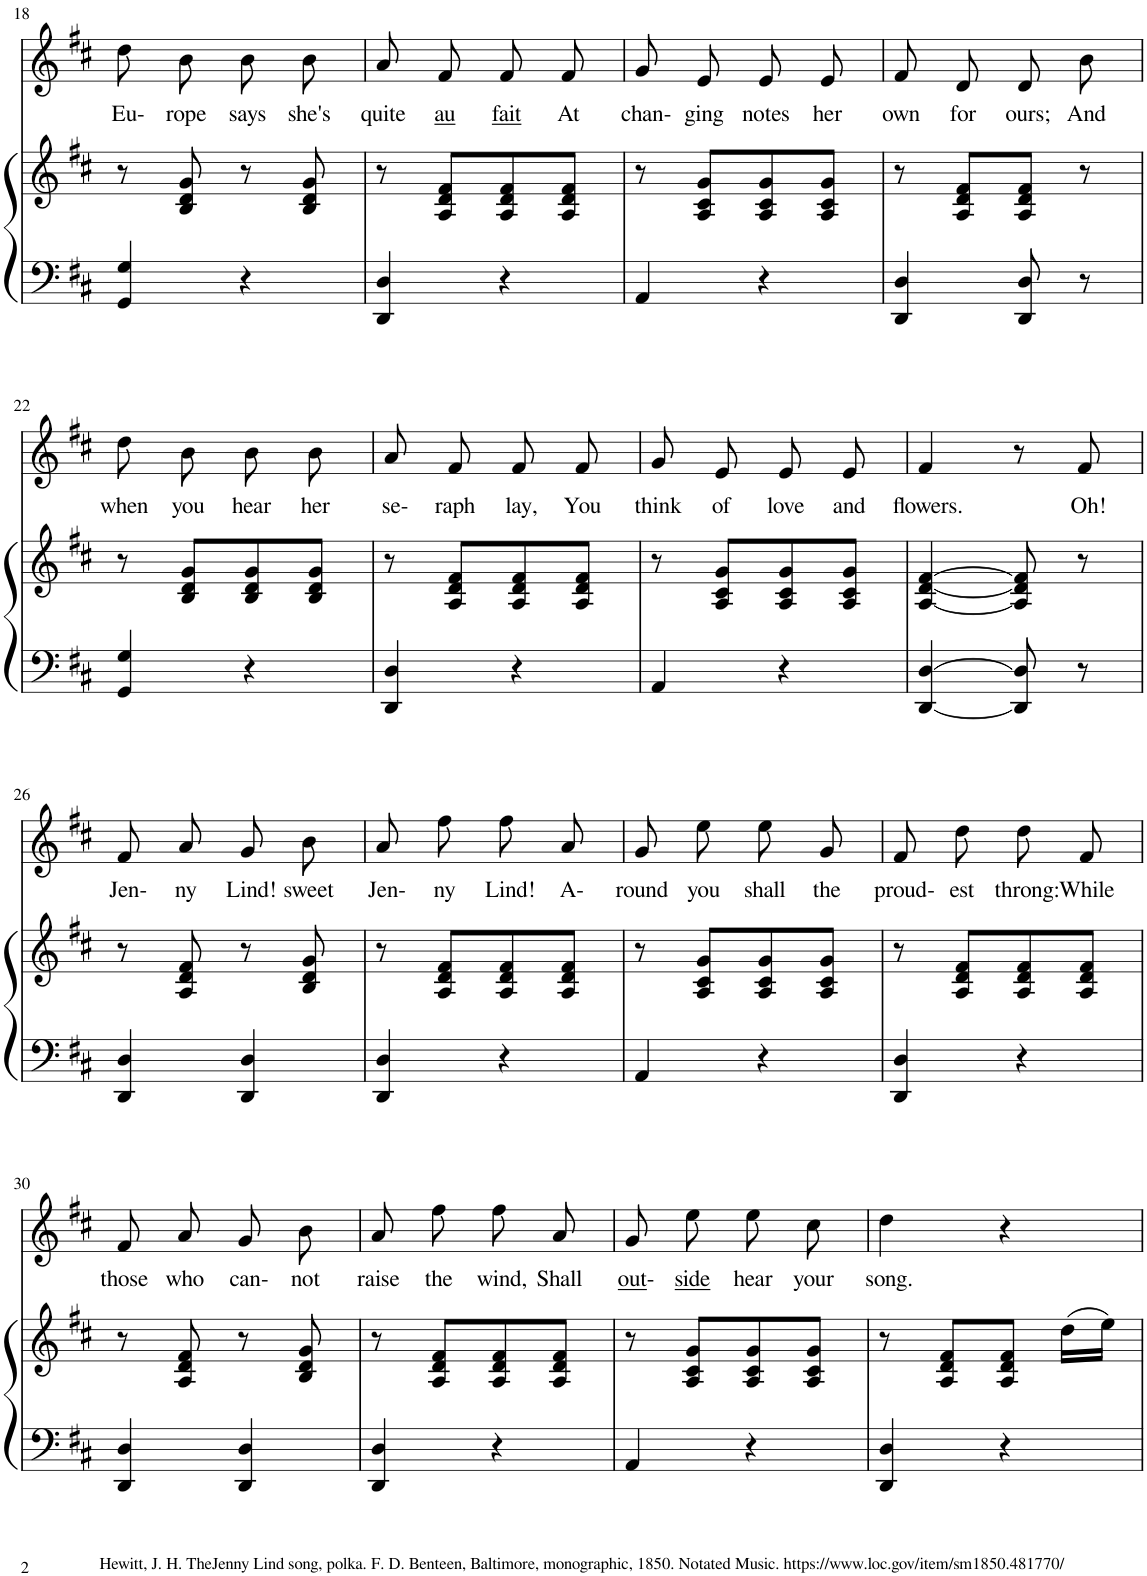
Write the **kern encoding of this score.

**kern	**kern	**kern	**text
*part2	*part2	*part1	*part1
*staff3	*staff2	*staff1	*staff1
*I"Piano	*	*I"Voice	*
*I'Pno	*	*	*
!!LO:PB:g=z
*clefF4	*clefG2	*clefG2	*
*k[f#c#]	*k[f#c#]	*k[f#c#]	*
*M2/4	*M2/4	*M2/4	*
=18	=18	=18	=18
!	!	!	!LO:LY:b
4GG/ 4G/	8r	8dd\L	Eu-
!	!	!	!LO:LY:b
.	8B/ 8d/ 8g/	8b\J	rope
!	!	!	!LO:LY:b
4r	8r	8b\L	says
!	!	!	!LO:LY:b
.	8B/ 8d/ 8g/	8b\J	she's
=19	=19	=19	=19
!	!	!	!LO:LY:b
4DD/ 4D/	8r	8a/L	quite
!	!	!	!LO:LY:b
.	8A/ 8d/ 8f#/L	8f#/J	au
!	!	!	!LO:LY:b
4r	8A/ 8d/ 8f#/	8f#/L	fait
!	!	!	!LO:LY:b
.	8A/ 8d/ 8f#/J	8f#/J	At
=20	=20	=20	=20
!	!	!	!LO:LY:b
4AA/	8r	8g/L	chan-
!	!	!	!LO:LY:b
.	8A/ 8c#/ 8g/L	8e/J	ging
!	!	!	!LO:LY:b
4r	8A/ 8c#/ 8g/	8e/L	notes
!	!	!	!LO:LY:b
.	8A/ 8c#/ 8g/J	8e/J	her
=21	=21	=21	=21
!	!	!	!LO:LY:b
4DD/ 4D/	8r	8f#/L	own
!	!	!	!LO:LY:b
.	8A/ 8d/ 8f#/L	8d/J	for
!	!	!	!LO:LY:b
8DD/ 8D/	8A/ 8d/ 8f#/J	8d/L	ours;
!	!	!	!LO:LY:b
8r	8r	8b/J	And
!!LO:LB:g=z
=22	=22	=22	=22
!	!	!	!LO:LY:b
4GG/ 4G/	8r	8dd\L	when
!	!	!	!LO:LY:b
.	8B/ 8d/ 8g/L	8b\J	you
!	!	!	!LO:LY:b
4r	8B/ 8d/ 8g/	8b\L	hear
!	!	!	!LO:LY:b
.	8B/ 8d/ 8g/J	8b\J	her
=23	=23	=23	=23
!	!	!	!LO:LY:b
4DD/ 4D/	8r	8a/L	se-
!	!	!	!LO:LY:b
.	8A/ 8d/ 8f#/L	8f#/J	raph
!	!	!	!LO:LY:b
4r	8A/ 8d/ 8f#/	8f#/L	lay,
!	!	!	!LO:LY:b
.	8A/ 8d/ 8f#/J	8f#/J	You
=24	=24	=24	=24
!	!	!	!LO:LY:b
4AA/	8r	8g/L	think
!	!	!	!LO:LY:b
.	8A/ 8c#/ 8g/L	8e/J	of
!	!	!	!LO:LY:b
4r	8A/ 8c#/ 8g/	8e/L	love
!	!	!	!LO:LY:b
.	8A/ 8c#/ 8g/J	8e/J	and
=25	=25	=25	=25
!	!	!	!LO:LY:b
[4DD/ [4D/	[4A/ [4d/ [4f#/	4f#/	flowers.
8DD/] 8D/]	8A/] 8d/] 8f#/]	8r	.
!	!	!	!LO:LY:b
8r	8r	8f#/	Oh!
!!LO:LB:g=z
=26	=26	=26	=26
!	!	!	!LO:LY:b
4DD/ 4D/	8r	8f#/L	Jen-
!	!	!	!LO:LY:b
.	8A/ 8d/ 8f#/	8a/J	ny
!	!	!	!LO:LY:b
4DD/ 4D/	8r	8g/L	Lind!
!	!	!	!LO:LY:b
.	8B/ 8d/ 8g/	8b/J	sweet
=27	=27	=27	=27
!	!	!	!LO:LY:b
4DD/ 4D/	8r	8a\L	Jen-
!	!	!	!LO:LY:b
.	8A/ 8d/ 8f#/L	8ff#\J	ny
!	!	!	!LO:LY:b
4r	8A/ 8d/ 8f#/	8ff#\L	Lind!
!	!	!	!LO:LY:b
.	8A/ 8d/ 8f#/J	8a\J	A-
=28	=28	=28	=28
!	!	!	!LO:LY:b
4AA/	8r	8g\L	round
!	!	!	!LO:LY:b
.	8A/ 8c#/ 8g/L	8ee\J	you
!	!	!	!LO:LY:b
4r	8A/ 8c#/ 8g/	8ee\L	shall
!	!	!	!LO:LY:b
.	8A/ 8c#/ 8g/J	8g\J	the
=29	=29	=29	=29
!	!	!	!LO:LY:b
4DD/ 4D/	8r	8f#/L	proud-
!	!	!	!LO:LY:b
.	8A/ 8d/ 8f#/L	8dd/J	est
!	!	!	!LO:LY:b
4r	8A/ 8d/ 8f#/	8dd/L	throng:
!	!	!	!LO:LY:b
.	8A/ 8d/ 8f#/J	8f#/J	While
!!LO:LB:g=z
=30	=30	=30	=30
!	!	!	!LO:LY:b
4DD/ 4D/	8r	8f#/L	those
!	!	!	!LO:LY:b
.	8A/ 8d/ 8f#/	8a/J	who
!	!	!	!LO:LY:b
4DD/ 4D/	8r	8g/L	can-
!	!	!	!LO:LY:b
.	8B/ 8d/ 8g/	8b/J	not
=31	=31	=31	=31
!	!	!	!LO:LY:b
4DD/ 4D/	8r	8a\L	raise
!	!	!	!LO:LY:b
.	8A/ 8d/ 8f#/L	8ff#\J	the
!	!	!	!LO:LY:b
4r	8A/ 8d/ 8f#/	8ff#\L	wind,
!	!	!	!LO:LY:b
.	8A/ 8d/ 8f#/J	8a\J	Shall
=32	=32	=32	=32
!	!	!	!LO:LY:b
4AA/	8r	8g\L	out -
!	!	!	!LO:LY:b
.	8A/ 8c#/ 8g/L	8ee\J	side
!	!	!	!LO:LY:b
4r	8A/ 8c#/ 8g/	8ee\L	hear
!	!	!	!LO:LY:b
.	8A/ 8c#/ 8g/J	8cc#\J	your
=33	=33	=33	=33
!	!	!	!LO:LY:b
4DD/ 4D/	8r	4dd\	song.
.	8A/ 8d/ 8f#/L	.	.
4r	8A/ 8d/ 8f#/J	4r	.
.	(16dd\LL	.	.
.	16ee\JJ)	.	.
=	=	=	=
*-	*-	*-	*-
